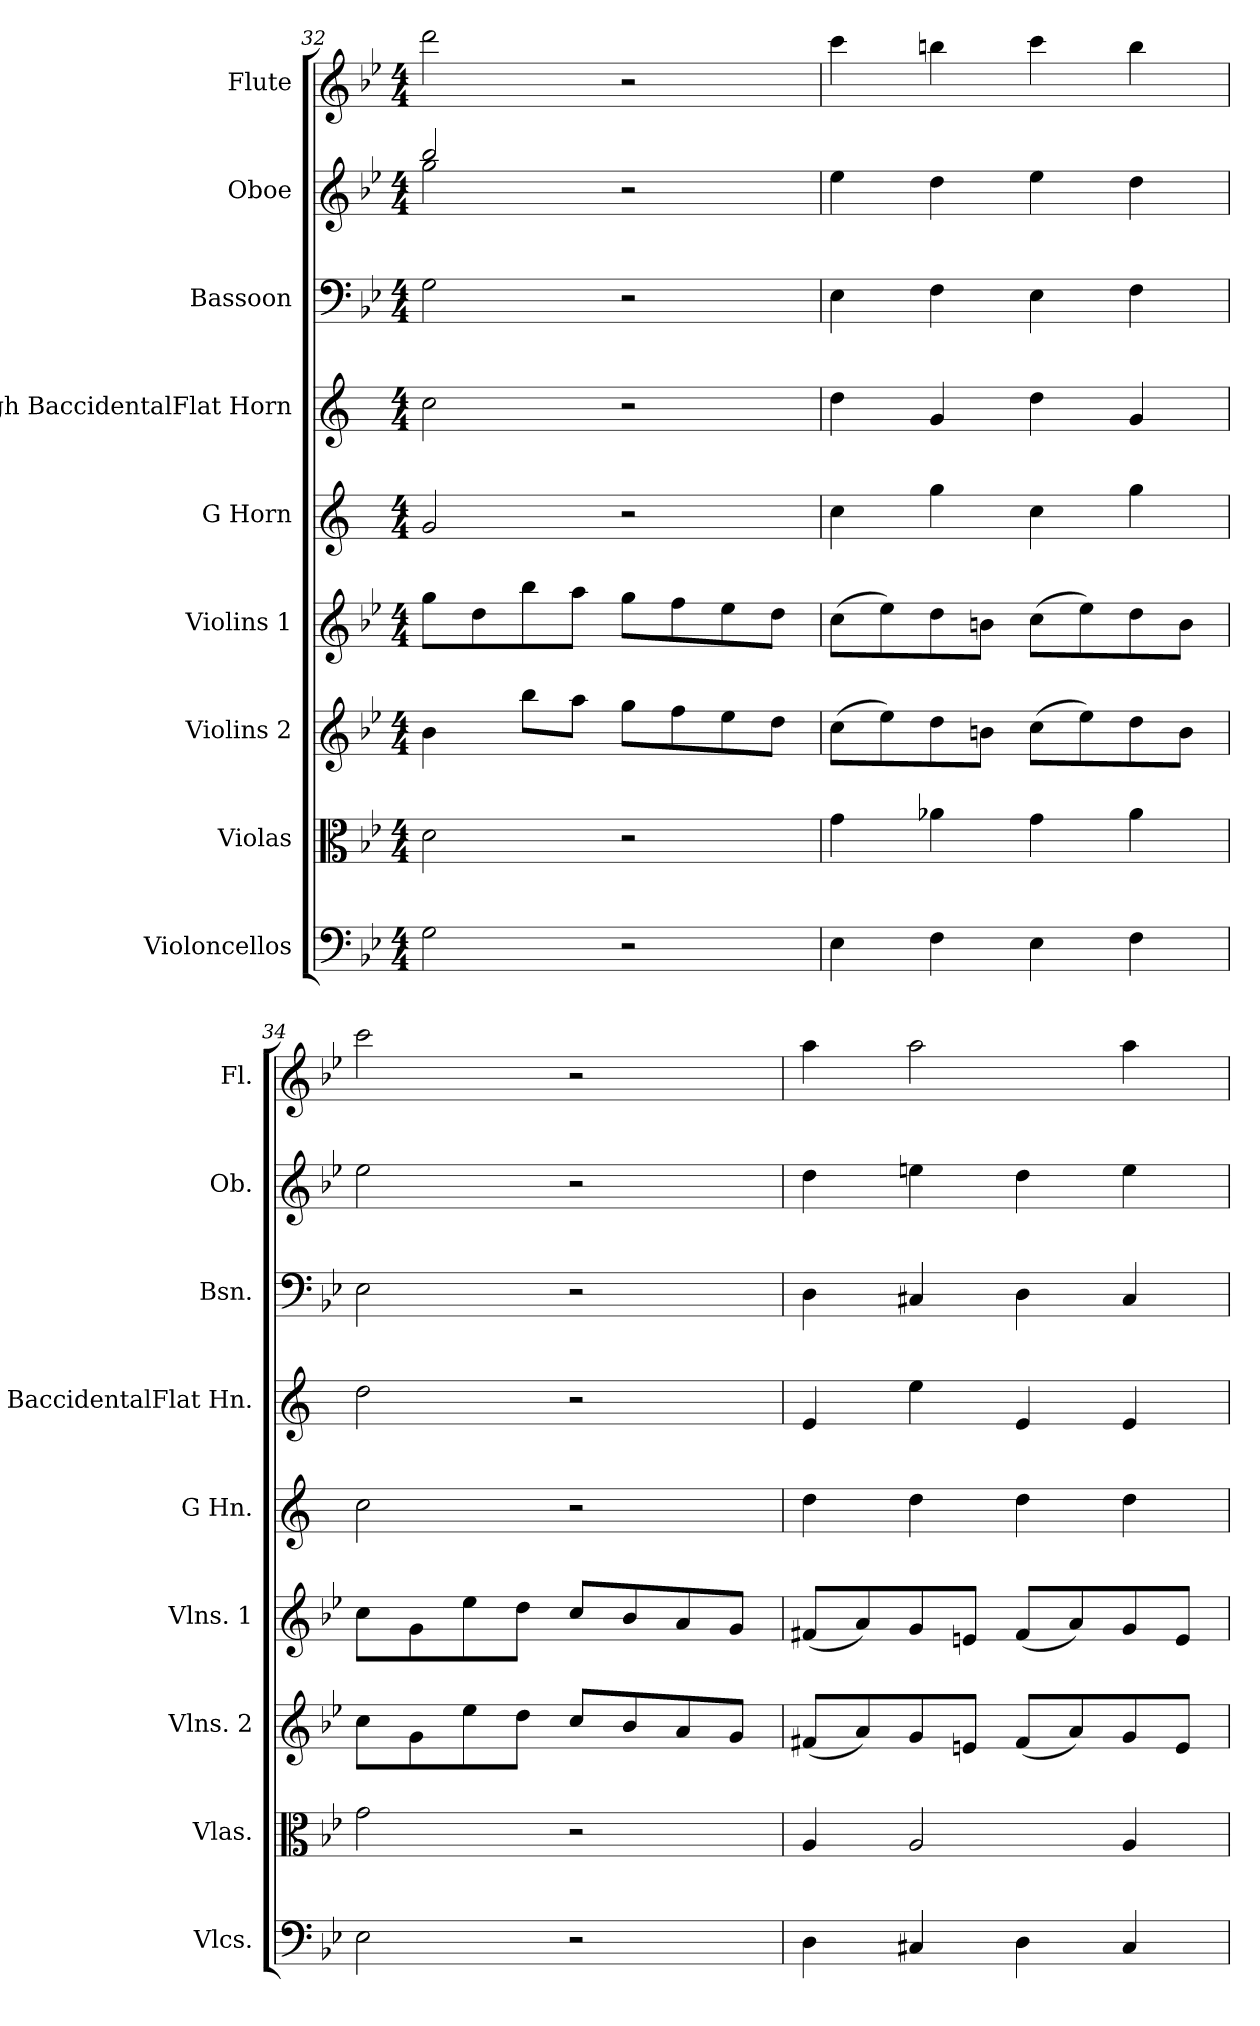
**kern	**kern	**kern	**kern	**kern	**kern	**kern	**kern	**kern
*part9	*part8	*part7	*part6	*part5	*part4	*part3	*part2	*part1
*staff9	*staff8	*staff7	*staff6	*staff5	*staff4	*staff3	*staff2	*staff1
*I"Violoncellos	*I"Violas	*I"Violins 2	*I"Violins 1	*I"G Horn	*I"High BaccidentalFlat Horn	*I"Bassoon	*I"Oboe	*I"Flute
*I'Vlcs.	*I'Vlas.	*I'Vlns. 2	*I'Vlns. 1	*I'G Hn.	*I'H. BaccidentalFlat Hn.	*I'Bsn.	*I'Ob.	*I'Fl.
*clefF4	*clefC3	*clefG2	*clefG2	*clefG2	*clefG2	*clefF4	*clefG2	*clefG2
*	*	*	*	*ITrd3c5	*ITrd1c2	*	*	*
*k[b-e-]	*k[b-e-]	*k[b-e-]	*k[b-e-]	*k[f#]	*k[b-e-]	*k[b-e-]	*k[b-e-]	*k[b-e-]
*M4/4	*M4/4	*M4/4	*M4/4	*M4/4	*M4/4	*M4/4	*M4/4	*M4/4
=32	=32	=32	=32	=32	=32	=32	=32	=32
*	*	*	*	*	*	*	*^	*
2G\	2d\	4b-\	8gg\L	2d/	2b-\	2G\	2bb-/	2gg\	2ddd\
.	.	.	8dd\	.	.	.	.	.	.
.	.	8bb-\L	8bb-\	.	.	.	.	.	.
.	.	8aa\J	8aa\J	.	.	.	.	.	.
2r	2r	8gg\L	8gg\L	2r	2r	2r	2r	2ryy	2r
.	.	8ff\	8ff\	.	.	.	.	.	.
.	.	8ee-\	8ee-\	.	.	.	.	.	.
.	.	8dd\J	8dd\J	.	.	.	.	.	.
*	*	*	*	*	*	*	*v	*v	*
!!LO:PB:g=z
=33	=33	=33	=33	=33	=33	=33	=33	=33
4E-\	4g\	(8cc\L	(8cc\L	4g\	4cc\	4E-\	4ee-\	4ccc\
.	.	8ee-\)	8ee-\)	.	.	.	.	.
4F\	4a-X\	8dd\	8dd\	4dd\	4f/	4F\	4dd\	4bbn\
.	.	8bn\J	8bn\J	.	.	.	.	.
4E-\	4g\	(8cc\L	(8cc\L	4g\	4cc\	4E-\	4ee-\	4ccc\
.	.	8ee-\)	8ee-\)	.	.	.	.	.
4F\	4a-\	8dd\	8dd\	4dd\	4f/	4F\	4dd\	4bb\
.	.	8b\J	8b\J	.	.	.	.	.
=34	=34	=34	=34	=34	=34	=34	=34	=34
2E-\	2g\	8cc\L	8cc\L	2g\	2cc\	2E-\	2ee-\	2ccc\
.	.	8g\	8g\	.	.	.	.	.
.	.	8ee-\	8ee-\	.	.	.	.	.
.	.	8dd\J	8dd\J	.	.	.	.	.
2r	2r	8cc/L	8cc/L	2r	2r	2r	2r	2r
.	.	8b-/	8b-/	.	.	.	.	.
.	.	8a/	8a/	.	.	.	.	.
.	.	8g/J	8g/J	.	.	.	.	.
=35	=35	=35	=35	=35	=35	=35	=35	=35
4D\	4A/	(8f#X/L	(8f#X/L	4a\	4d/	4D\	4dd\	4aa\
.	.	8a/)	8a/)	.	.	.	.	.
4C#X/	2A/	8g/	8g/	4a\	4dd\	4C#X/	4een\	2aa\
.	.	8en/J	8en/J	.	.	.	.	.
4D\	.	(8f#/L	(8f#/L	4a\	4d/	4D\	4dd\	.
.	.	8a/)	8a/)	.	.	.	.	.
4C#/	4A/	8g/	8g/	4a\	4d/	4C#/	4ee\	4aa\
.	.	8e/J	8e/J	.	.	.	.	.
=	=	=	=	=	=	=	=	=
*-	*-	*-	*-	*-	*-	*-	*-	*-
